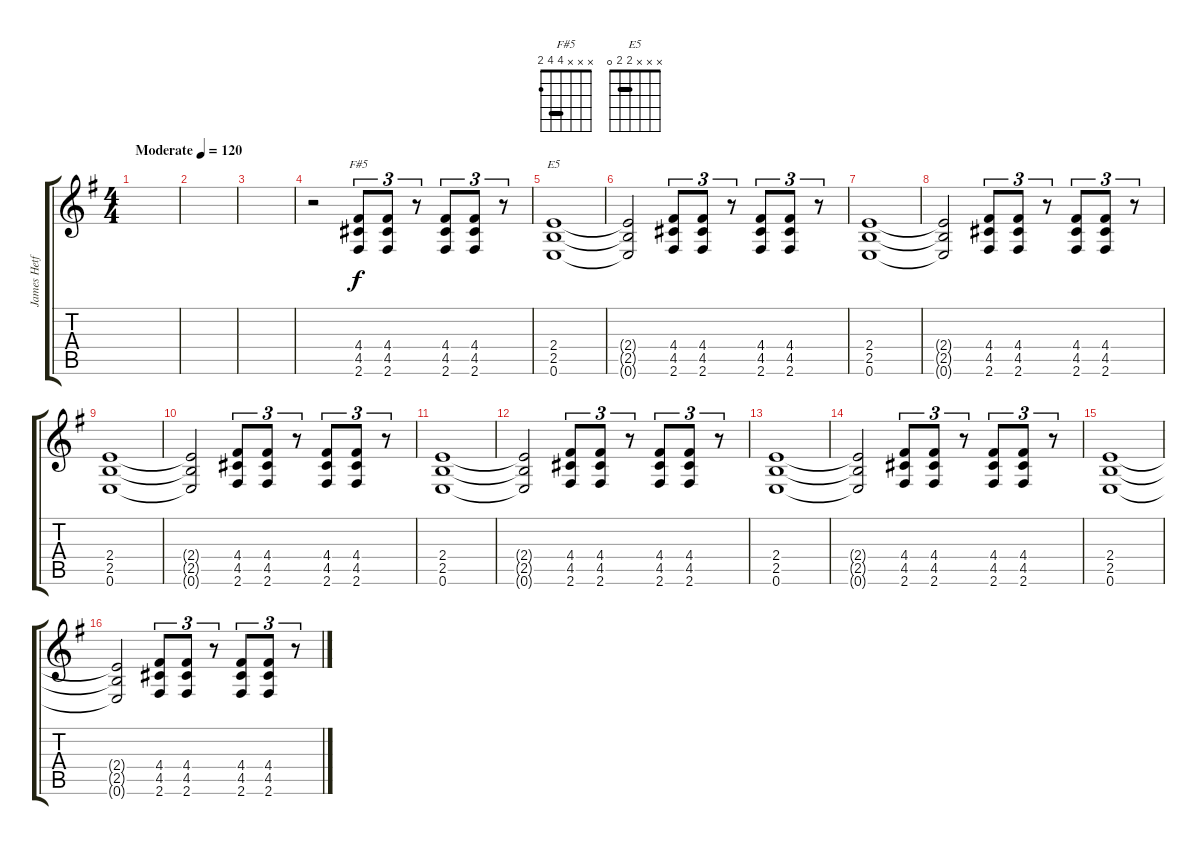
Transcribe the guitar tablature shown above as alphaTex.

\track ("James Hetfield (Rythm)" "James Hetf") {instrument distortionguitar}
\staff {score tabs}
\tuning (E4 B3 G3 D3 A2 E2) {hide}
\chord ("F#5" x x x 4 4 2) {barre 4}
\chord ("E5" x x x 2 2 0) {barre 2}
\ts (4 4)
\tempo (120 "Moderate")
\clef g2
\ks g
|
|
|
r.2 (4.4 4.5 2.6).8{tu (3 2) ch "F#5"} (4.4 4.5 2.6).8{tu (3 2)} r.8{tu (3 2)} (4.4 4.5 2.6).8{tu (3 2)} (4.4 4.5 2.6).8{tu (3 2)} r.8{tu (3 2)} |
(2.4 2.5 0.6).1{ch "E5"} |
(2.4{t} 2.5{t} 0.6{t}).2 (4.4 4.5 2.6).8{tu (3 2)} (4.4 4.5 2.6).8{tu (3 2)} r.8{tu (3 2)} (4.4 4.5 2.6).8{tu (3 2)} (4.4 4.5 2.6).8{tu (3 2)} r.8{tu (3 2)} |
(2.4 2.5 0.6).1 |
(2.4{t} 2.5{t} 0.6{t}).2 (4.4 4.5 2.6).8{tu (3 2)} (4.4 4.5 2.6).8{tu (3 2)} r.8{tu (3 2)} (4.4 4.5 2.6).8{tu (3 2)} (4.4 4.5 2.6).8{tu (3 2)} r.8{tu (3 2)} |
(2.4 2.5 0.6).1 |
(2.4{t} 2.5{t} 0.6{t}).2 (4.4 4.5 2.6).8{tu (3 2)} (4.4 4.5 2.6).8{tu (3 2)} r.8{tu (3 2)} (4.4 4.5 2.6).8{tu (3 2)} (4.4 4.5 2.6).8{tu (3 2)} r.8{tu (3 2)} |
(2.4 2.5 0.6).1 |
(2.4{t} 2.5{t} 0.6{t}).2 (4.4 4.5 2.6).8{tu (3 2)} (4.4 4.5 2.6).8{tu (3 2)} r.8{tu (3 2)} (4.4 4.5 2.6).8{tu (3 2)} (4.4 4.5 2.6).8{tu (3 2)} r.8{tu (3 2)} |
(2.4 2.5 0.6).1 |
(2.4{t} 2.5{t} 0.6{t}).2 (4.4 4.5 2.6).8{tu (3 2)} (4.4 4.5 2.6).8{tu (3 2)} r.8{tu (3 2)} (4.4 4.5 2.6).8{tu (3 2)} (4.4 4.5 2.6).8{tu (3 2)} r.8{tu (3 2)} |
(2.4 2.5 0.6).1 |
(2.4{t} 2.5{t} 0.6{t}).2 (4.4 4.5 2.6).8{tu (3 2)} (4.4 4.5 2.6).8{tu (3 2)} r.8{tu (3 2)} (4.4 4.5 2.6).8{tu (3 2)} (4.4 4.5 2.6).8{tu (3 2)} r.8{tu (3 2)}
